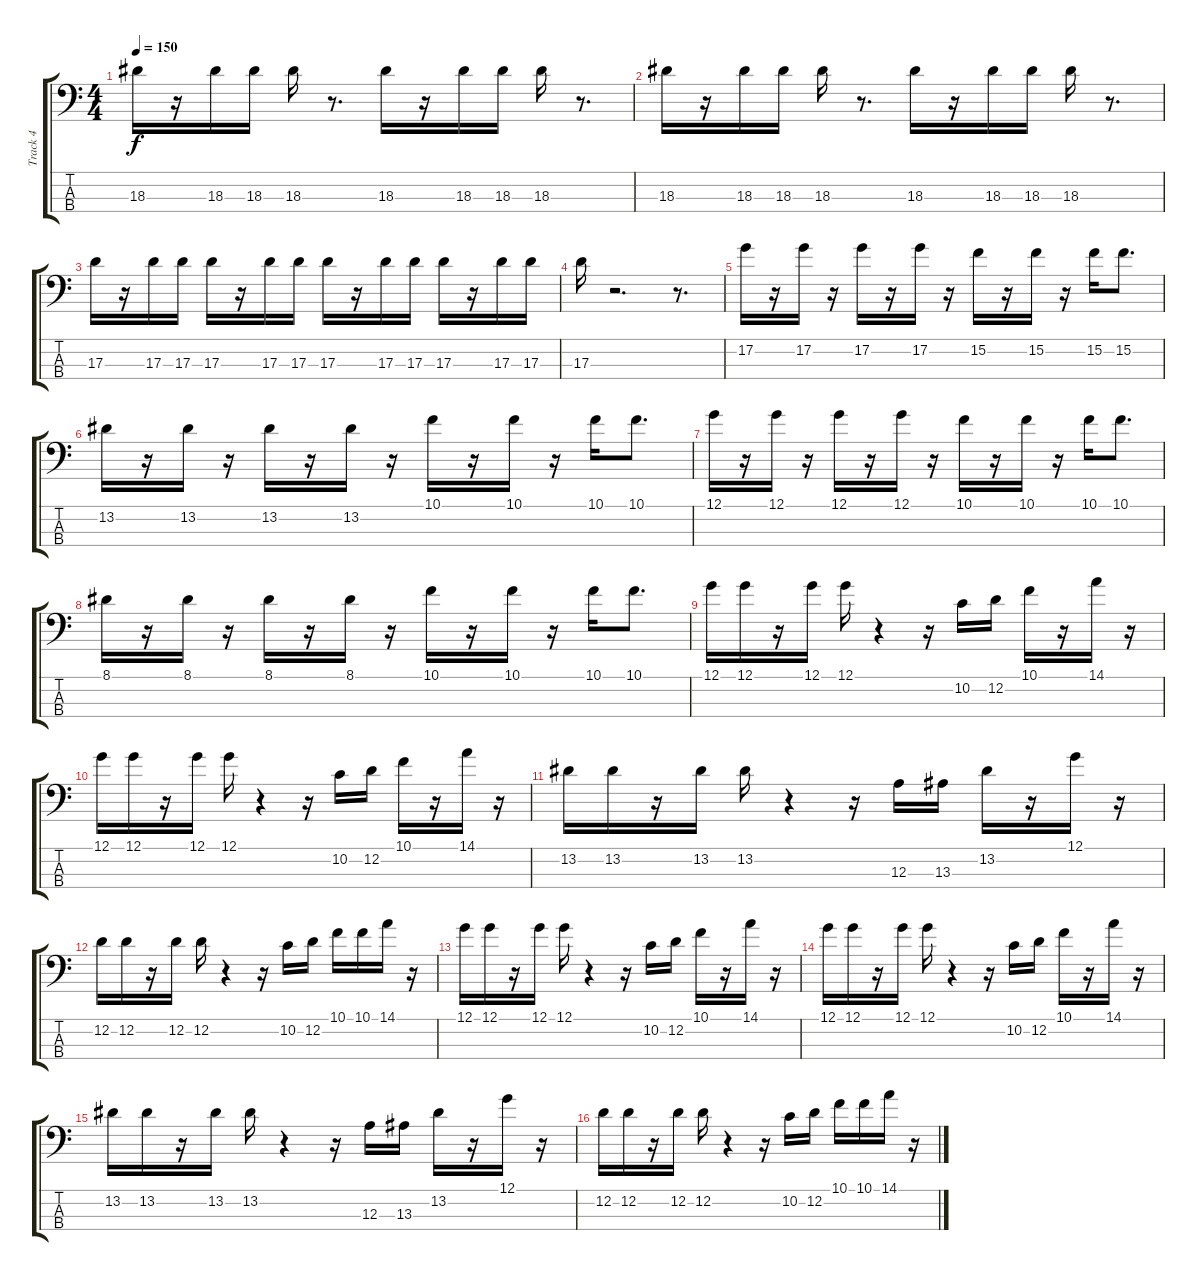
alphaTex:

\track ("Track 4" "Track 4") {instrument electricbassfinger}
\staff {score tabs}
\tuning (G2 D2 A1 E1) {hide}
\ts (4 4)
\tempo 150
\clef f4
\ks c
18.3.16{dy f} r.16 18.3.16 18.3.16 18.3.16 r.8{d} 18.3.16 r.16 18.3.16 18.3.16 18.3.16 r.8{d} |
18.3.16 r.16 18.3.16 18.3.16 18.3.16 r.8{d} 18.3.16 r.16 18.3.16 18.3.16 18.3.16 r.8{d} |
17.3.16 r.16 17.3.16 17.3.16 17.3.16 r.16 17.3.16 17.3.16 17.3.16 r.16 17.3.16 17.3.16 17.3.16 r.16 17.3.16 17.3.16 |
17.3.16 r.2{d} r.8{d} |
17.2.16 r.16 17.2.16 r.16 17.2.16 r.16 17.2.16 r.16 15.2.16 r.16 15.2.16 r.16 15.2.16 15.2.8{d} |
13.2.16 r.16 13.2.16 r.16 13.2.16 r.16 13.2.16 r.16 10.1.16 r.16 10.1.16 r.16 10.1.16 10.1.8{d} |
12.1.16 r.16 12.1.16 r.16 12.1.16 r.16 12.1.16 r.16 10.1.16 r.16 10.1.16 r.16 10.1.16 10.1.8{d} |
8.1.16 r.16 8.1.16 r.16 8.1.16 r.16 8.1.16 r.16 10.1.16 r.16 10.1.16 r.16 10.1.16 10.1.8{d} |
12.1.16 12.1.16 r.16 12.1.16 12.1.16 r.4 r.16 10.2.16 12.2.16 10.1.16 r.16 14.1.16 r.16 |
12.1.16 12.1.16 r.16 12.1.16 12.1.16 r.4 r.16 10.2.16 12.2.16 10.1.16 r.16 14.1.16 r.16 |
13.2.16 13.2.16 r.16 13.2.16 13.2.16 r.4 r.16 12.3.16 13.3.16 13.2.16 r.16 12.1.16 r.16 |
12.2.16 12.2.16 r.16 12.2.16 12.2.16 r.4 r.16 10.2.16 12.2.16 10.1.16 10.1.16 14.1.16 r.16 |
12.1.16 12.1.16 r.16 12.1.16 12.1.16 r.4 r.16 10.2.16 12.2.16 10.1.16 r.16 14.1.16 r.16 |
12.1.16 12.1.16 r.16 12.1.16 12.1.16 r.4 r.16 10.2.16 12.2.16 10.1.16 r.16 14.1.16 r.16 |
13.2.16 13.2.16 r.16 13.2.16 13.2.16 r.4 r.16 12.3.16 13.3.16 13.2.16 r.16 12.1.16 r.16 |
12.2.16 12.2.16 r.16 12.2.16 12.2.16 r.4 r.16 10.2.16 12.2.16 10.1.16 10.1.16 14.1.16 r.16
